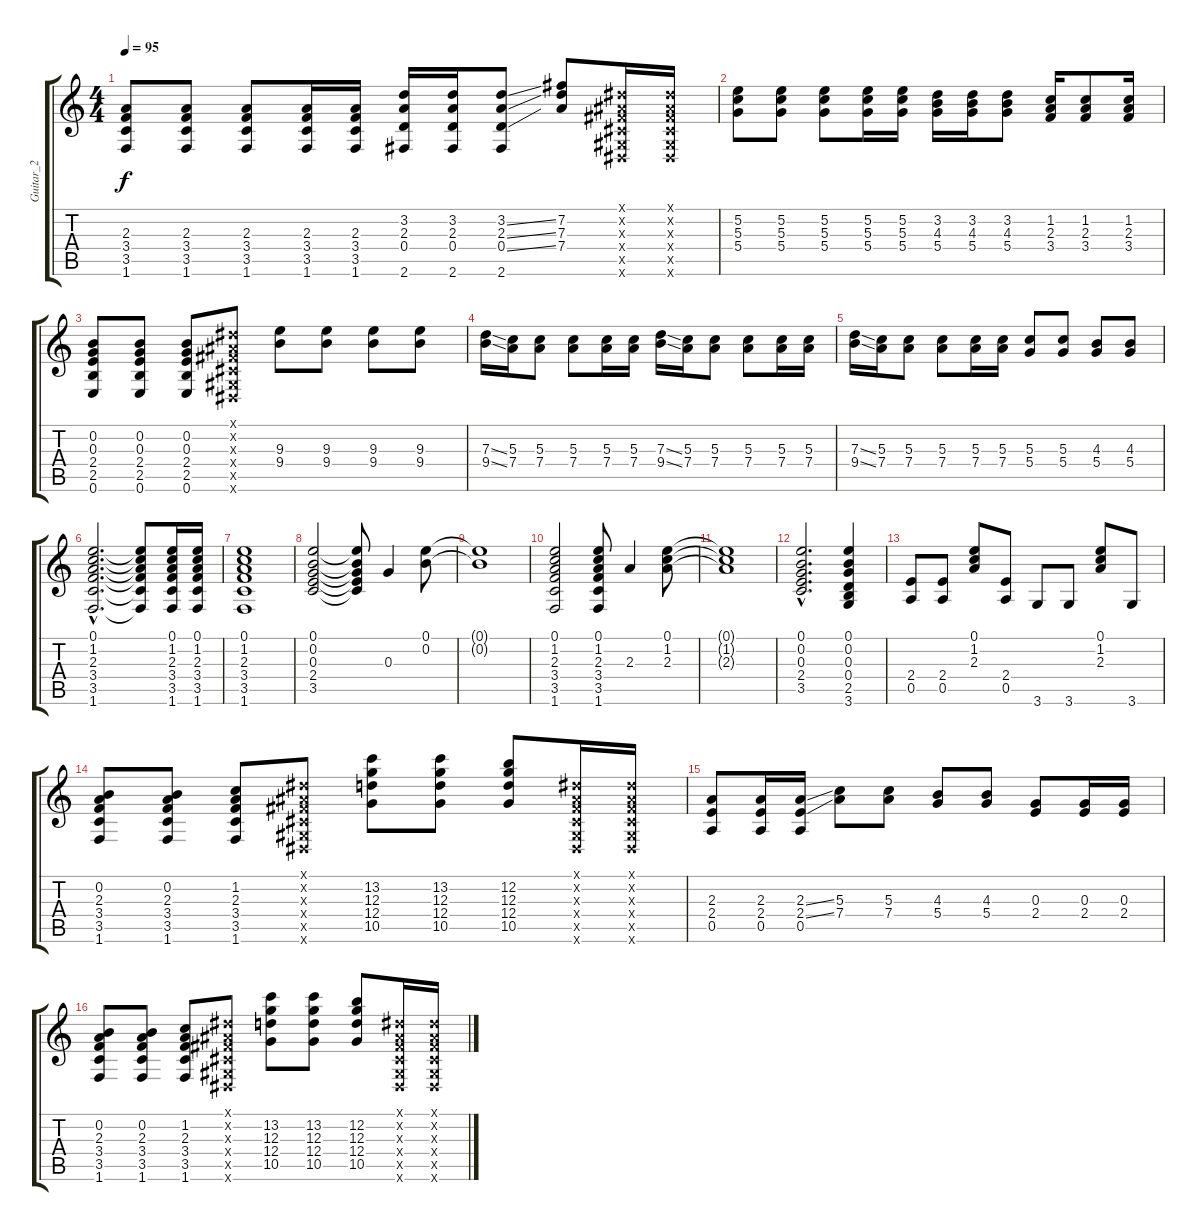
\track ("Guitar_2" "Guitar_2") {instrument distortionguitar}
\staff {score tabs}
\tuning (E4 B3 G3 D3 A2 E2) {hide}
\ts (4 4)
\tempo 95
\clef g2
\ks c
(2.3 3.4 3.5 1.6).8{dy f} (2.3 3.4 3.5 1.6).8 (2.3 3.4 3.5 1.6).8 (2.3 3.4 3.5 1.6).16 (2.3 3.4 3.5 1.6).16 (3.2 2.3 0.4 2.6).16 (3.2 2.3 0.4 2.6).16 (3.2{ss} 2.3{ss} 0.4{ss} 2.6).8 (7.2 7.3 7.4).8 (-1.1{x} -1.2{x} -1.3{x} -1.4{x} -1.5{x} -1.6{x}).16 (-1.1{x} -1.2{x} -1.3{x} -1.4{x} -1.5{x} -1.6{x}).16 |
(5.2 5.3 5.4).8 (5.2 5.3 5.4).8 (5.2 5.3 5.4).8 (5.2 5.3 5.4).16 (5.2 5.3 5.4).16 (3.2 4.3 5.4).16 (3.2 4.3 5.4).16 (3.2 4.3 5.4).8 (1.2 2.3 3.4).16 (1.2 2.3 3.4).8 (1.2 2.3 3.4).16 |
(0.2 0.3 2.4 2.5 0.6).8 (0.2 0.3 2.4 2.5 0.6).8 (0.2 0.3 2.4 2.5 0.6).8 (-1.1{x} -1.2{x} -1.3{x} -1.4{x} -1.5{x} -1.6{x}).8 (9.3 9.4).8 (9.3 9.4).8 (9.3 9.4).8 (9.3 9.4).8 |
(7.3{ss} 9.4{ss}).16 (5.3 7.4).16 (5.3 7.4).8 (5.3 7.4).8 (5.3 7.4).16 (5.3 7.4).16 (7.3{ss} 9.4{ss}).16 (5.3 7.4).16 (5.3 7.4).8 (5.3 7.4).8 (5.3 7.4).16 (5.3 7.4).16 |
(7.3{ss} 9.4{ss}).16 (5.3 7.4).16 (5.3 7.4).8 (5.3 7.4).8 (5.3 7.4).16 (5.3 7.4).16 (5.3 5.4).8 (5.3 5.4).8 (4.3 5.4).8 (4.3 5.4).8 |
(0.1{hac} 1.2{hac} 2.3{hac} 3.4{hac} 3.5{hac} 1.6{hac}).2{d} (0.1{t} 1.2{t} 2.3{t} 3.4{t} 3.5{t} 1.6{t}).8 (0.1 1.2 2.3 3.4 3.5 1.6).16 (0.1 1.2 2.3 3.4 3.5 1.6).16 |
(0.1 1.2 2.3 3.4 3.5 1.6).1 |
(0.1 0.2 0.3 2.4 3.5).2 (0.1{t} 0.2{t} 0.3{t} 2.4{t} 3.5{t}).8 0.3.4 (0.1 0.2).8 |
(0.1{t} 0.2{t}).1 |
(0.1 1.2 2.3 3.4 3.5 1.6).2 (0.1 1.2 2.3 3.4 3.5 1.6).8 2.3.4 (0.1 1.2 2.3).8 |
(0.1{t} 1.2{t} 2.3{t}).1 |
(0.1{hac} 0.2{hac} 0.3{hac} 2.4{hac} 3.5{hac}).2{d} (0.1 0.2 0.3 0.4 2.5 3.6).4 |
(2.4 0.5).8 (2.4 0.5).8 (0.1 1.2 2.3).8 (2.4 0.5).8 3.6.8 3.6.8 (0.1 1.2 2.3).8 3.6.8 |
(0.2 2.3 3.4 3.5 1.6).8 (0.2 2.3 3.4 3.5 1.6).8 (1.2 2.3 3.4 3.5 1.6).8 (-1.1{x} -1.2{x} -1.3{x} -1.4{x} -1.5{x} -1.6{x}).8 (13.2 12.3 12.4 10.5).8 (13.2 12.3 12.4 10.5).8 (12.2 12.3 12.4 10.5).8 (-1.1{x} -1.2{x} -1.3{x} -1.4{x} -1.5{x} -1.6{x}).16 (-1.1{x} -1.2{x} -1.3{x} -1.4{x} -1.5{x} -1.6{x}).16 |
(2.3 2.4 0.5).8 (2.3 2.4 0.5).16 (2.3{ss} 2.4{ss} 0.5).16 (5.3 7.4).8 (5.3 7.4).8 (4.3 5.4).8 (4.3 5.4).8 (0.3 2.4).8 (0.3 2.4).16 (0.3 2.4).16 |
(0.2 2.3 3.4 3.5 1.6).8 (0.2 2.3 3.4 3.5 1.6).8 (1.2 2.3 3.4 3.5 1.6).8 (-1.1{x} -1.2{x} -1.3{x} -1.4{x} -1.5{x} -1.6{x}).8 (13.2 12.3 12.4 10.5).8 (13.2 12.3 12.4 10.5).8 (12.2 12.3 12.4 10.5).8 (-1.1{x} -1.2{x} -1.3{x} -1.4{x} -1.5{x} -1.6{x}).16 (-1.1{x} -1.2{x} -1.3{x} -1.4{x} -1.5{x} -1.6{x}).16
